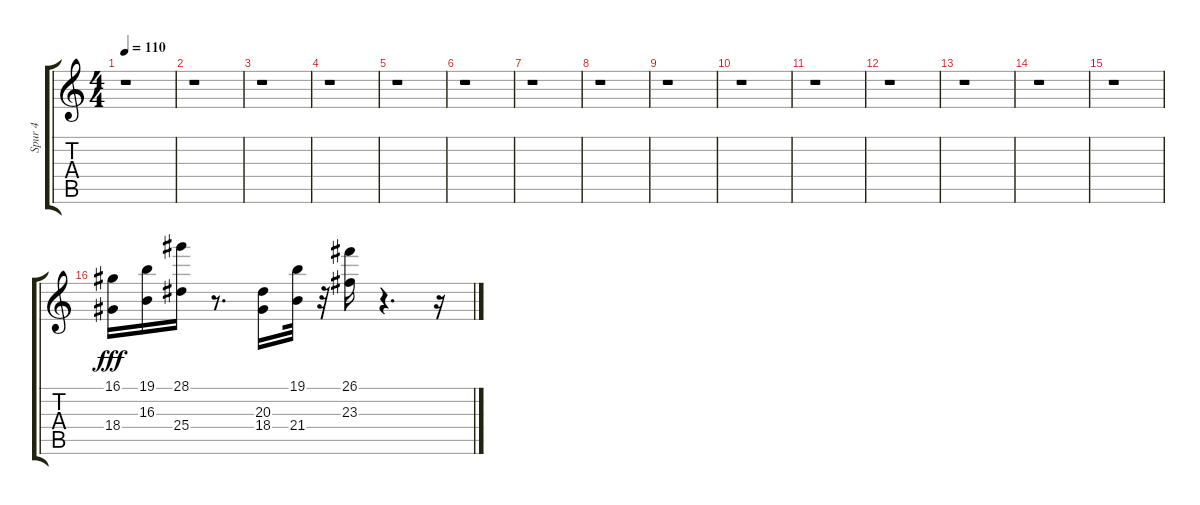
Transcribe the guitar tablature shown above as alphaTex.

\track ("Spur 4" "Spur 4") {instrument orchestrahit}
\staff {score tabs}
\tuning (E4 B3 G3 D3 A2 E2) {hide}
\ts (4 4)
\tempo 110
\clef g2
\ks c
r.1{dy fff} |
r.1 |
r.1 |
r.1 |
r.1 |
r.1 |
r.1 |
r.1 |
r.1 |
r.1 |
r.1 |
r.1 |
r.1 |
r.1 |
r.1 |
(16.1 18.4).16 (19.1 16.3).16 (28.1 25.4).16 r.8{d} (20.3 18.4).16 (19.1 21.4).32 r.32 (26.1 23.3).16 r.4{d} r.16
